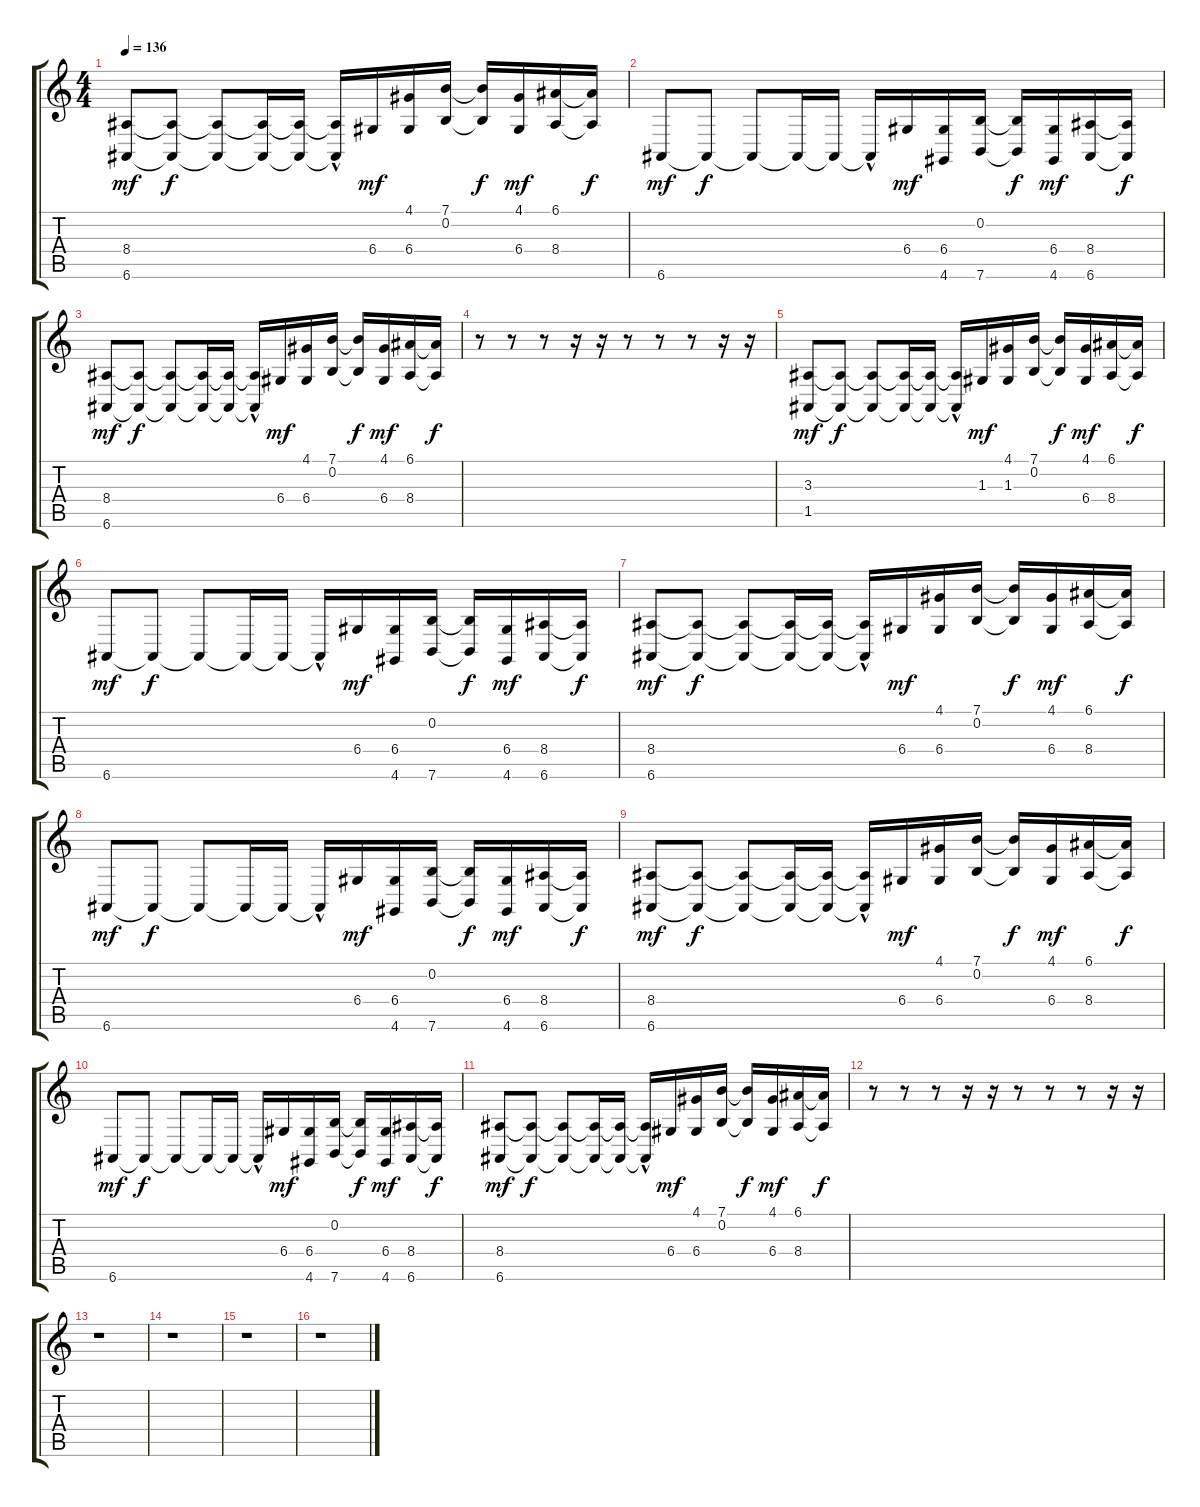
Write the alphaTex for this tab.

\track "" {instrument lead2sawtooth}
\staff {score tabs}
\tuning (E4 B3 G3 D3 A2 E2) {hide}
\ts (4 4)
\tempo 136
\clef g2
\ks c
(8.4 6.6).8{dy mf} (8.4{t} 6.6{t}).8{dy f} (8.4{t} 6.6{t}).8 (8.4{t} 6.6{t}).16 (8.4{t} 6.6{t}).16 (8.4{hac t} 6.6{hac t}).16 6.4.16{dy mf} (4.1 6.4).16 (7.1 0.2).16 (7.1{t} 0.2{t}).16{dy f} (4.1 6.4).16{dy mf} (6.1 8.4).16 (6.1{t} 8.4{t}).16{dy f} |
6.6.8{dy mf} 6.6{t}.8{dy f} 6.6{t}.8 6.6{t}.16 6.6{t}.16 6.6{hac t}.16 6.4.16{dy mf} (6.4 4.6).16 (0.2 7.6).16 (0.2{t} 7.6{t}).16{dy f} (6.4 4.6).16{dy mf} (8.4 6.6).16 (8.4{t} 6.6{t}).16{dy f} |
(8.4 6.6).8{dy mf} (8.4{t} 6.6{t}).8{dy f} (8.4{t} 6.6{t}).8 (8.4{t} 6.6{t}).16 (8.4{t} 6.6{t}).16 (8.4{hac t} 6.6{hac t}).16 6.4.16{dy mf} (4.1 6.4).16 (7.1 0.2).16 (7.1{t} 0.2{t}).16{dy f} (4.1 6.4).16{dy mf} (6.1 8.4).16 (6.1{t} 8.4{t}).16{dy f} |
r.8 r.8 r.8 r.16 r.16 r.8 r.8 r.8 r.16 r.16 |
(3.3 1.5).8{dy mf} (3.3{t} 1.5{t}).8{dy f} (3.3{t} 1.5{t}).8 (3.3{t} 1.5{t}).16 (3.3{t} 1.5{t}).16 (3.3{hac t} 1.5{hac t}).16 1.3.16{dy mf} (4.1 1.3).16 (7.1 0.2).16 (7.1{t} 0.2{t}).16{dy f} (4.1 6.4).16{dy mf} (6.1 8.4).16 (6.1{t} 8.4{t}).16{dy f} |
6.6.8{dy mf} 6.6{t}.8{dy f} 6.6{t}.8 6.6{t}.16 6.6{t}.16 6.6{hac t}.16 6.4.16{dy mf} (6.4 4.6).16 (0.2 7.6).16 (0.2{t} 7.6{t}).16{dy f} (6.4 4.6).16{dy mf} (8.4 6.6).16 (8.4{t} 6.6{t}).16{dy f} |
(8.4 6.6).8{dy mf} (8.4{t} 6.6{t}).8{dy f} (8.4{t} 6.6{t}).8 (8.4{t} 6.6{t}).16 (8.4{t} 6.6{t}).16 (8.4{hac t} 6.6{hac t}).16 6.4.16{dy mf} (4.1 6.4).16 (7.1 0.2).16 (7.1{t} 0.2{t}).16{dy f} (4.1 6.4).16{dy mf} (6.1 8.4).16 (6.1{t} 8.4{t}).16{dy f} |
6.6.8{dy mf} 6.6{t}.8{dy f} 6.6{t}.8 6.6{t}.16 6.6{t}.16 6.6{hac t}.16 6.4.16{dy mf} (6.4 4.6).16 (0.2 7.6).16 (0.2{t} 7.6{t}).16{dy f} (6.4 4.6).16{dy mf} (8.4 6.6).16 (8.4{t} 6.6{t}).16{dy f} |
(8.4 6.6).8{dy mf} (8.4{t} 6.6{t}).8{dy f} (8.4{t} 6.6{t}).8 (8.4{t} 6.6{t}).16 (8.4{t} 6.6{t}).16 (8.4{hac t} 6.6{hac t}).16 6.4.16{dy mf} (4.1 6.4).16 (7.1 0.2).16 (7.1{t} 0.2{t}).16{dy f} (4.1 6.4).16{dy mf} (6.1 8.4).16 (6.1{t} 8.4{t}).16{dy f} |
6.6.8{dy mf} 6.6{t}.8{dy f} 6.6{t}.8 6.6{t}.16 6.6{t}.16 6.6{hac t}.16 6.4.16{dy mf} (6.4 4.6).16 (0.2 7.6).16 (0.2{t} 7.6{t}).16{dy f} (6.4 4.6).16{dy mf} (8.4 6.6).16 (8.4{t} 6.6{t}).16{dy f} |
(8.4 6.6).8{dy mf} (8.4{t} 6.6{t}).8{dy f} (8.4{t} 6.6{t}).8 (8.4{t} 6.6{t}).16 (8.4{t} 6.6{t}).16 (8.4{hac t} 6.6{hac t}).16 6.4.16{dy mf} (4.1 6.4).16 (7.1 0.2).16 (7.1{t} 0.2{t}).16{dy f} (4.1 6.4).16{dy mf} (6.1 8.4).16 (6.1{t} 8.4{t}).16{dy f} |
r.8 r.8 r.8 r.16 r.16 r.8 r.8 r.8 r.16 r.16 |
r.1 |
r.1 |
r.1 |
r.1
